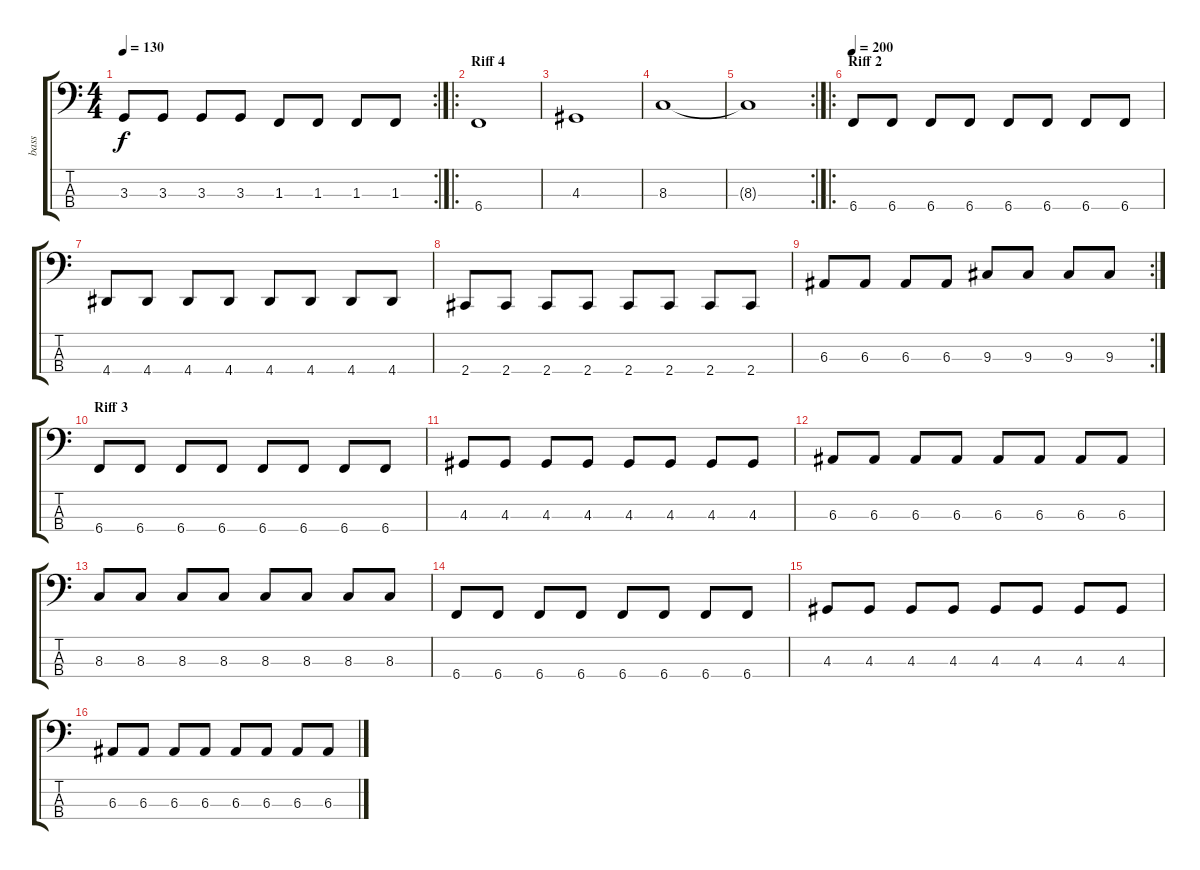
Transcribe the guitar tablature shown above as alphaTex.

\track ("bass" "bass") {instrument electricbassfinger}
\staff {score tabs}
\tuning (D2 A1 E1 B0) {hide}
\rc 2
\ts (4 4)
\tempo 130
\clef f4
\ks c
3.3.8{dy f} 3.3.8 3.3.8 3.3.8 1.3.8 1.3.8 1.3.8 1.3.8 |
\ro
\section ("" "Riff 4")
6.4.1 |
4.3.1 |
8.3.1 |
\rc 2
8.3{t}.1 |
\ro
\section ("" "Riff 2")
\tempo 200
6.4.8 6.4.8 6.4.8 6.4.8 6.4.8 6.4.8 6.4.8 6.4.8 |
4.4.8 4.4.8 4.4.8 4.4.8 4.4.8 4.4.8 4.4.8 4.4.8 |
2.4.8 2.4.8 2.4.8 2.4.8 2.4.8 2.4.8 2.4.8 2.4.8 |
\rc 2
6.3.8 6.3.8 6.3.8 6.3.8 9.3.8 9.3.8 9.3.8 9.3.8 |
\section ("" "Riff 3")
6.4.8 6.4.8 6.4.8 6.4.8 6.4.8 6.4.8 6.4.8 6.4.8 |
4.3.8 4.3.8 4.3.8 4.3.8 4.3.8 4.3.8 4.3.8 4.3.8 |
6.3.8 6.3.8 6.3.8 6.3.8 6.3.8 6.3.8 6.3.8 6.3.8 |
8.3.8 8.3.8 8.3.8 8.3.8 8.3.8 8.3.8 8.3.8 8.3.8 |
6.4.8 6.4.8 6.4.8 6.4.8 6.4.8 6.4.8 6.4.8 6.4.8 |
4.3.8 4.3.8 4.3.8 4.3.8 4.3.8 4.3.8 4.3.8 4.3.8 |
6.3.8 6.3.8 6.3.8 6.3.8 6.3.8 6.3.8 6.3.8 6.3.8
